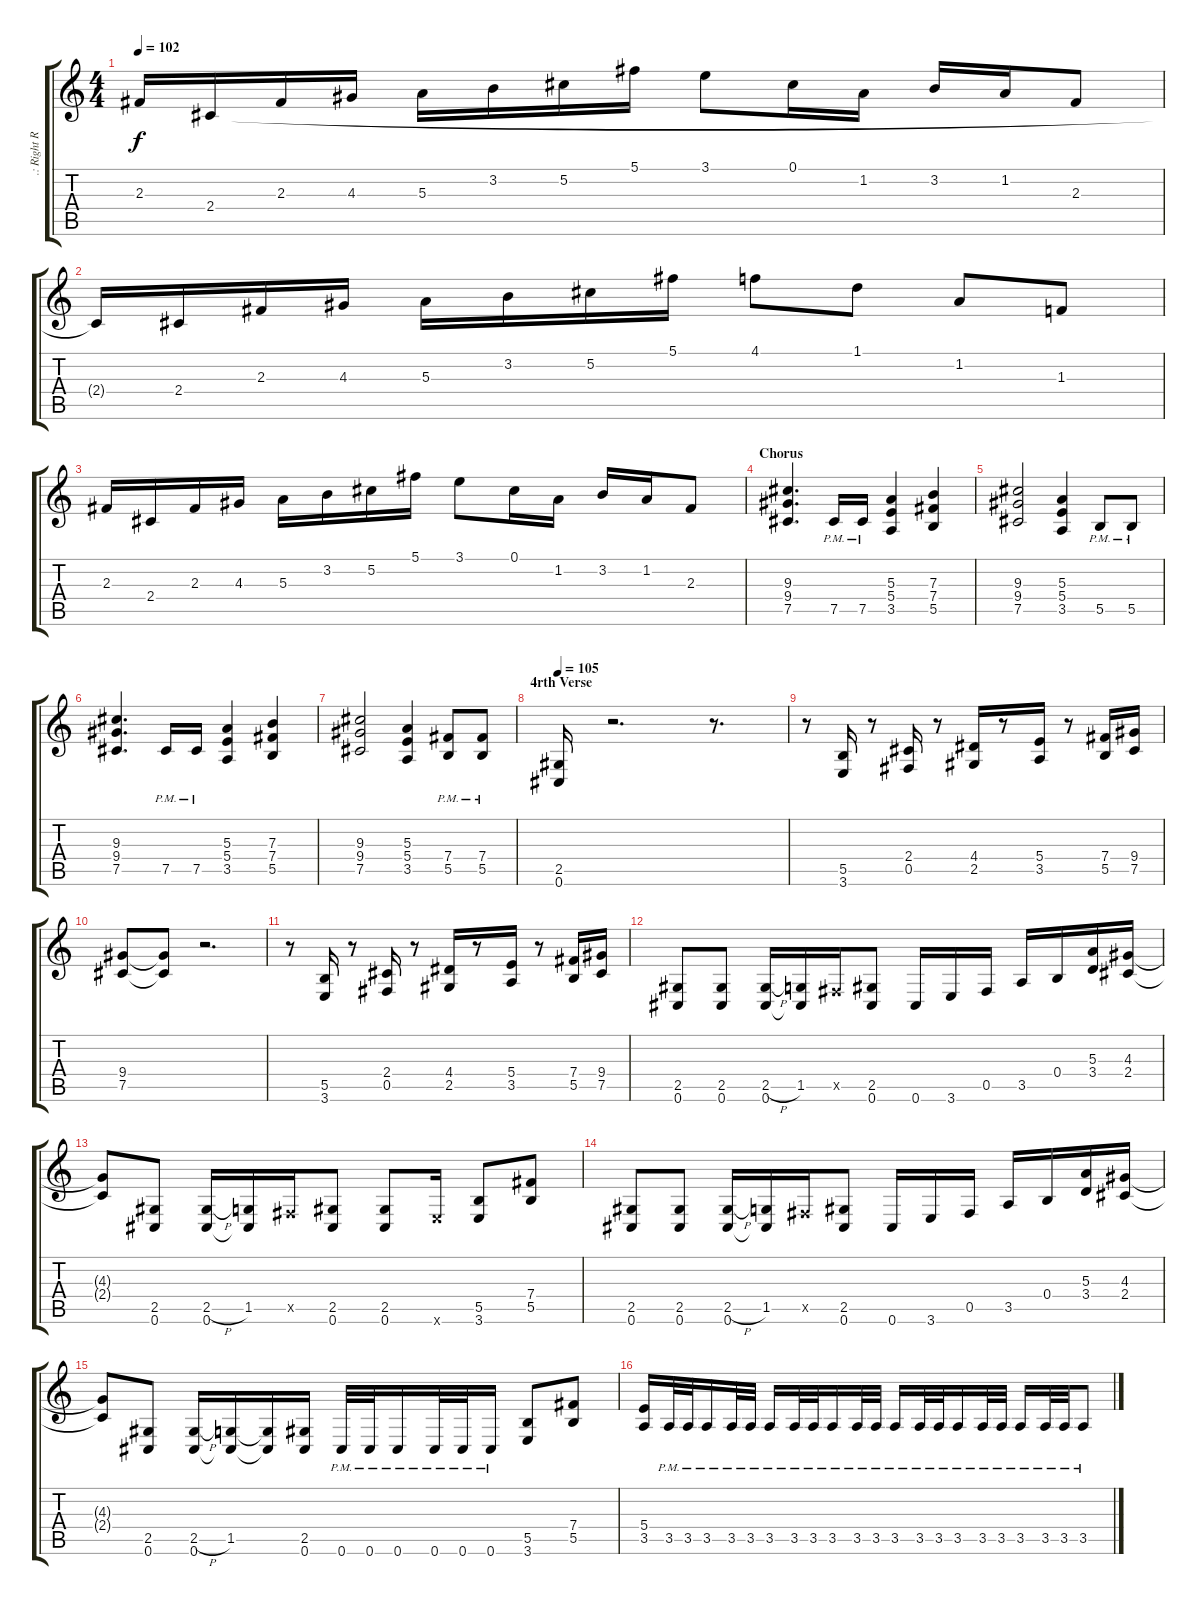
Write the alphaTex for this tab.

\track (".: Right Rythm Guitar :." ".: Right R") {instrument distortionguitar}
\staff {score tabs}
\tuning (Db4 Ab3 E3 B2 Gb2 Db2) {hide}
\ts (4 4)
\tempo 102
\clef g2
\ks c
2.3.16{dy f} 2.4.16 2.3.16 4.3.16 5.3.16 3.2.16 5.2.16 5.1.16 3.1.8 0.1.16 1.2.16 3.2.16 1.2.16 2.3.8 |
2.4{t}.16 2.4.16 2.3.16 4.3.16 5.3.16 3.2.16 5.2.16 5.1.16 4.1.8 1.1.8 1.2.8 1.3.8 |
2.3.16 2.4.16 2.3.16 4.3.16 5.3.16 3.2.16 5.2.16 5.1.16 3.1.8 0.1.16 1.2.16 3.2.16 1.2.16 2.3.8 |
\section ("" "Chorus")
(9.3 9.4 7.5).4{d} 7.5{pm}.16 7.5{pm}.16 (5.3 5.4 3.5).4 (7.3 7.4 5.5).4 |
(9.3 9.4 7.5).2 (5.3 5.4 3.5).4 5.5{pm}.8 5.5{pm}.8 |
(9.3 9.4 7.5).4{d} 7.5{pm}.16 7.5{pm}.16 (5.3 5.4 3.5).4 (7.3 7.4 5.5).4 |
(9.3 9.4 7.5).2 (5.3 5.4 3.5).4 (7.4{pm} 5.5{pm}).8 (7.4{pm} 5.5{pm}).8 |
\section ("" "4rth Verse")
\tempo 105
(2.5 0.6).16 r.2{d} r.8{d} |
r.8 (5.5 3.6).16 r.8 (2.4 0.5).16 r.8 (4.4 2.5).16 r.8 (5.4 3.5).16 r.8 (7.4 5.5).16 (9.4 7.5).16 |
(9.4 7.5).8 (9.4{t} 7.5{t}).8 r.2{d} |
r.8 (5.5 3.6).16 r.8 (2.4 0.5).16 r.8 (4.4 2.5).16 r.8 (5.4 3.5).16 r.8 (7.4 5.5).16 (9.4 7.5).16 |
(2.5 0.6).8 (2.5 0.6).8 (2.5{h} 0.6).16 (1.5 0.6{t}).16 0.5{x}.16 (2.5 0.6).8 0.6.16 3.6.16 0.5.16 3.5.16 0.4.16 (5.3 3.4).16 (4.3 2.4).16 |
(4.3{t} 2.4{t}).8 (2.5 0.6).8 (2.5{h} 0.6).16 (1.5 0.6{t}).16 0.5{x}.16 (2.5 0.6).8 (2.5 0.6).8 3.6{x}.16 (5.5 3.6).8 (7.4 5.5).8 |
(2.5 0.6).8 (2.5 0.6).8 (2.5{h} 0.6).16 (1.5 0.6{t}).16 0.5{x}.16 (2.5 0.6).8 0.6.16 3.6.16 0.5.16 3.5.16 0.4.16 (5.3 3.4).16 (4.3 2.4).16 |
(4.3{t} 2.4{t}).8 (2.5 0.6).8 (2.5{h} 0.6).16 (1.5 0.6{t}).16 (1.5{t} 0.6{t}).16 (2.5 0.6).16 0.6{pm}.32 0.6{pm}.32 0.6{pm}.16 0.6{pm}.32 0.6{pm}.32 0.6{pm}.16 (5.5 3.6).8 (7.4 5.5).8 |
(5.4 3.5).16 3.5{pm}.32 3.5{pm}.32 3.5{pm}.16 3.5{pm}.32 3.5{pm}.32 3.5{pm}.16 3.5{pm}.32 3.5{pm}.32 3.5{pm}.16 3.5{pm}.32 3.5{pm}.32 3.5{pm}.16 3.5{pm}.32 3.5{pm}.32 3.5{pm}.16 3.5{pm}.32 3.5{pm}.32 3.5{pm}.16 3.5{pm}.32 3.5{pm}.32 3.5{pm}.8
